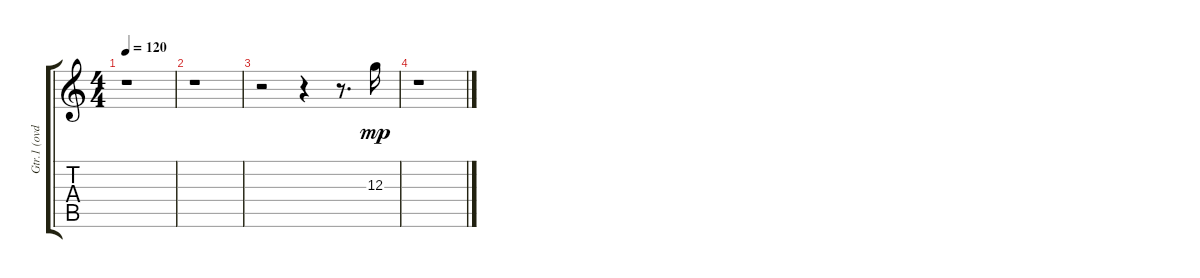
\track ("Gtr.1 (ovd.)" "Gtr.1 (ovd") {instrument overdrivenguitar}
\staff {score tabs}
\tuning (E4 B3 G3 D3 A2 E2) {hide}
\ts (4 4)
\tempo 120
\clef g2
\ks c
r.1{dy f} |
r.1 |
r.2 r.4 r.8{d} 12.3.16{dy mp} |
r.1
